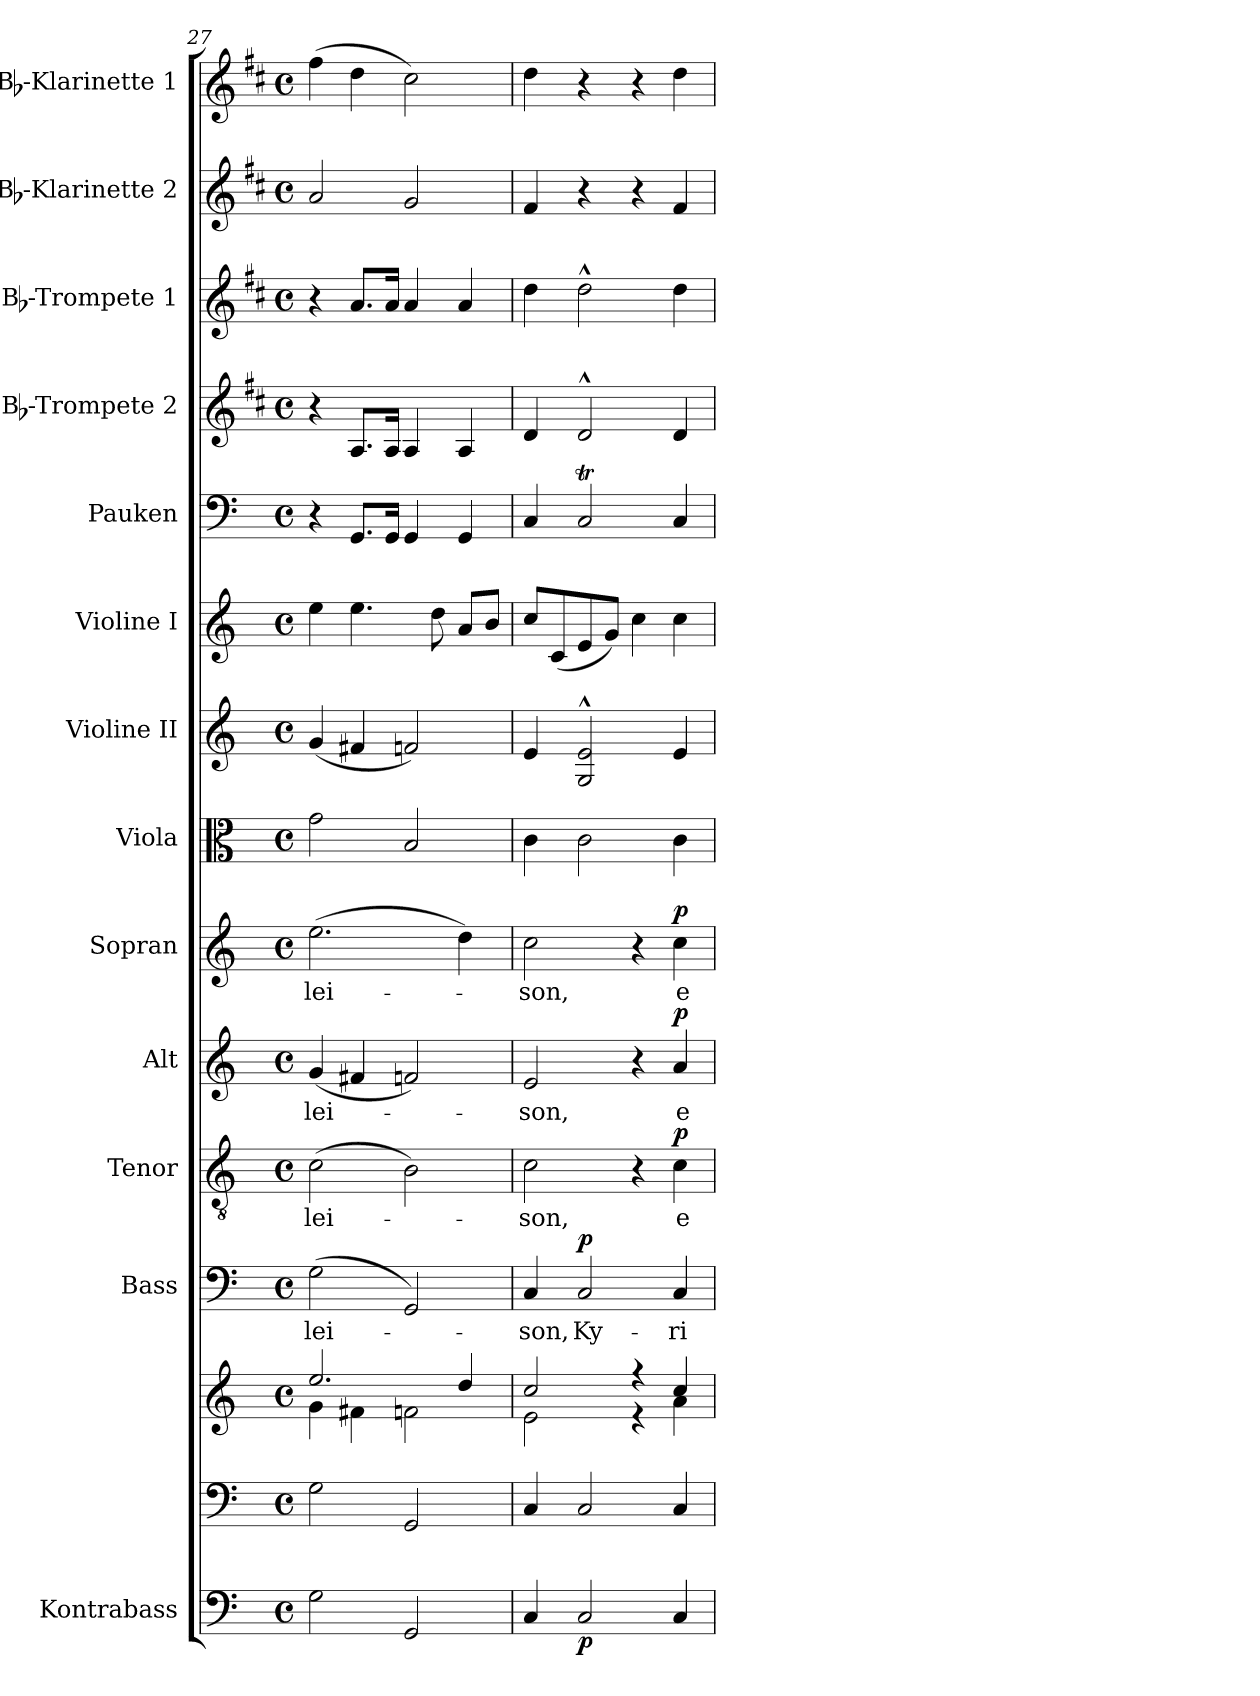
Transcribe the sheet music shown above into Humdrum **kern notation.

**kern	**dynam	**kern	**kern	**kern	**text	**dynam	**kern	**text	**dynam	**kern	**text	**dynam	**kern	**text	**dynam	**kern	**kern	**kern	**kern	**kern	**kern	**kern	**kern
*part14	*part14	*part13	*part13	*part12	*part12	*part12	*part11	*part11	*part11	*part10	*part10	*part10	*part9	*part9	*part9	*part8	*part7	*part6	*part5	*part4	*part3	*part2	*part1
*staff15	*staff15	*staff14	*staff13	*staff12	*staff12	*staff12	*staff11	*staff11	*staff11	*staff10	*staff10	*staff10	*staff9	*staff9	*staff9	*staff8	*staff7	*staff6	*staff5	*staff4	*staff3	*staff2	*staff1
*I"Kontrabass	*	*	*	*I"Bass	*	*	*I"Tenor	*	*	*I"Alt	*	*	*I"Sopran	*	*	*I"Viola	*I"Violine II	*I"Violine I	*I"Pauken	*I"Bb-Trompete 2	*I"Bb-Trompete 1	*I"Bb-Klarinette 2	*I"Bb-Klarinette 1
*I'Kb.	*	*	*	*I'B.	*	*	*I'T.	*	*	*I'A.	*	*	*I'S.	*	*	*I'Vla.	*I'Vl. II	*I'Vl. I	*I'Pk.	*I'Bb Trp. 2	*I'Bb Trp. 1	*I'Bb Kl. 2	*I'Bb Kl. 1
!!LO:PB:g=z
*clefF4	*	*clefF4	*clefG2	*clefF4	*	*	*clefGv2	*	*	*clefG2	*	*	*clefG2	*	*	*clefC3	*clefG2	*clefG2	*clefF4	*clefG2	*clefG2	*clefG2	*clefG2
*ITrd7c12	*	*	*	*	*	*	*	*	*	*	*	*	*	*	*	*	*	*	*	*ITrd1c2	*ITrd1c2	*ITrd1c2	*ITrd1c2
*k[]	*	*k[]	*k[]	*k[]	*	*	*k[]	*	*	*k[]	*	*	*k[]	*	*	*k[]	*k[]	*k[]	*k[]	*k[]	*k[]	*k[]	*k[]
*C:	*	*C:	*C:	*C:	*	*	*C:	*	*	*C:	*	*	*C:	*	*	*C:	*C:	*C:	*C:	*C:	*C:	*C:	*C:
*M4/4	*	*M4/4	*M4/4	*M4/4	*	*	*M4/4	*	*	*M4/4	*	*	*M4/4	*	*	*M4/4	*M4/4	*M4/4	*M4/4	*M4/4	*M4/4	*M4/4	*M4/4
*met(c)	*	*met(c)	*met(c)	*met(c)	*	*	*met(c)	*	*	*met(c)	*	*	*met(c)	*	*	*met(c)	*met(c)	*met(c)	*met(c)	*met(c)	*met(c)	*met(c)	*met(c)
=27	=27	=27	=27	=27	=27	=27	=27	=27	=27	=27	=27	=27	=27	=27	=27	=27	=27	=27	=27	=27	=27	=27	=27
*	*	*	*^	*	*	*	*	*	*	*	*	*	*	*	*	*	*	*	*	*	*	*	*
!	!	!	!	!	!	!LO:LY:b	!	!	!LO:LY:b	!	!	!LO:LY:b	!	!	!LO:LY:b	!	!	!	!	!	!	!	!	!
2GG\	.	2G\	2.ee/	4g\	(>2G\	-lei-	.	(>2c\	-lei-	.	(<4g/	-lei-	.	(>2.ee\	-lei-	.	2g\	(<4g/	4ee\	4r	4r	4r	2g/	(>4ee\
.	.	.	.	4f#X\	.	.	.	.	.	.	4f#X/	.	.	.	.	.	.	4f#X/	4.ee\	8.GG/L	8.G/L	8.g/L	.	4cc\
.	.	.	.	.	.	.	.	.	.	.	.	.	.	.	.	.	.	.	.	16GG/Jk	16G/Jk	16g/Jk	.	.
2GGG/	.	2GG/	.	2fn\	2GG/)	.	.	2B\)	.	.	2fn/)	.	.	.	.	.	2B/	2fn/)	.	4GG/	4G/	4g/	2f/	2b\)
.	.	.	.	.	.	.	.	.	.	.	.	.	.	.	.	.	.	.	8dd\	.	.	.	.	.
.	.	.	4dd/	.	.	.	.	.	.	.	.	.	.	4dd\)	.	.	.	.	8a/L	4GG/	4G/	4g/	.	.
.	.	.	.	.	.	.	.	.	.	.	.	.	.	.	.	.	.	.	8b/J	.	.	.	.	.
=28	=28	=28	=28	=28	=28	=28	=28	=28	=28	=28	=28	=28	=28	=28	=28	=28	=28	=28	=28	=28	=28	=28	=28	=28
!	!	!	!	!	!	!LO:LY:b	!	!	!LO:LY:b	!	!	!LO:LY:b	!	!	!LO:LY:b	!	!	!	!	!	!	!	!	!
4CC/	.	4C/	2cc/	2e\	4C/	-son,	.	2c\	-son,	.	2e/	-son,	.	2cc\	-son,	.	4c\	4e/	8cc/L	4C/	4c/	4cc\	4e/	4cc\
.	.	.	.	.	.	.	.	.	.	.	.	.	.	.	.	.	.	.	(<8c/	.	.	.	.	.
!	!LO:DY:b	!	!	!	!	!LO:LY:b	!LO:DY:a	!	!	!	!	!	!	!	!	!	!	!	!	!	!	!	!	!
2CC/	p	2C/	.	.	2C/	Ky-	p	.	.	.	.	.	.	.	.	.	2c\	2G/^^> 2e/^^>	8e/	2CT/	2c^^>/	2cc^^>\	4r	4r
.	.	.	.	.	.	.	.	.	.	.	.	.	.	.	.	.	.	.	8g/J)	.	.	.	.	.
.	.	.	4r	4r	.	.	.	4r	.	.	4r	.	.	4r	.	.	.	.	4cc\	.	.	.	4r	4r
!	!	!	!	!	!	!LO:LY:b	!	!	!LO:LY:b	!LO:DY:a	!	!LO:LY:b	!LO:DY:a	!	!LO:LY:b	!LO:DY:a	!	!	!	!	!	!	!	!
4CC/	.	4C/	4cc/	4a\	4C/	-ri-	.	4c\	e-	p	4a/	e-	p	4cc\	e-	p	4c\	4e/	4cc\	4C/	4c/	4cc\	4e/	4cc\
*	*	*	*v	*v	*	*	*	*	*	*	*	*	*	*	*	*	*	*	*	*	*	*	*	*
=	=	=	=	=	=	=	=	=	=	=	=	=	=	=	=	=	=	=	=	=	=	=	=
*-	*-	*-	*-	*-	*-	*-	*-	*-	*-	*-	*-	*-	*-	*-	*-	*-	*-	*-	*-	*-	*-	*-	*-
